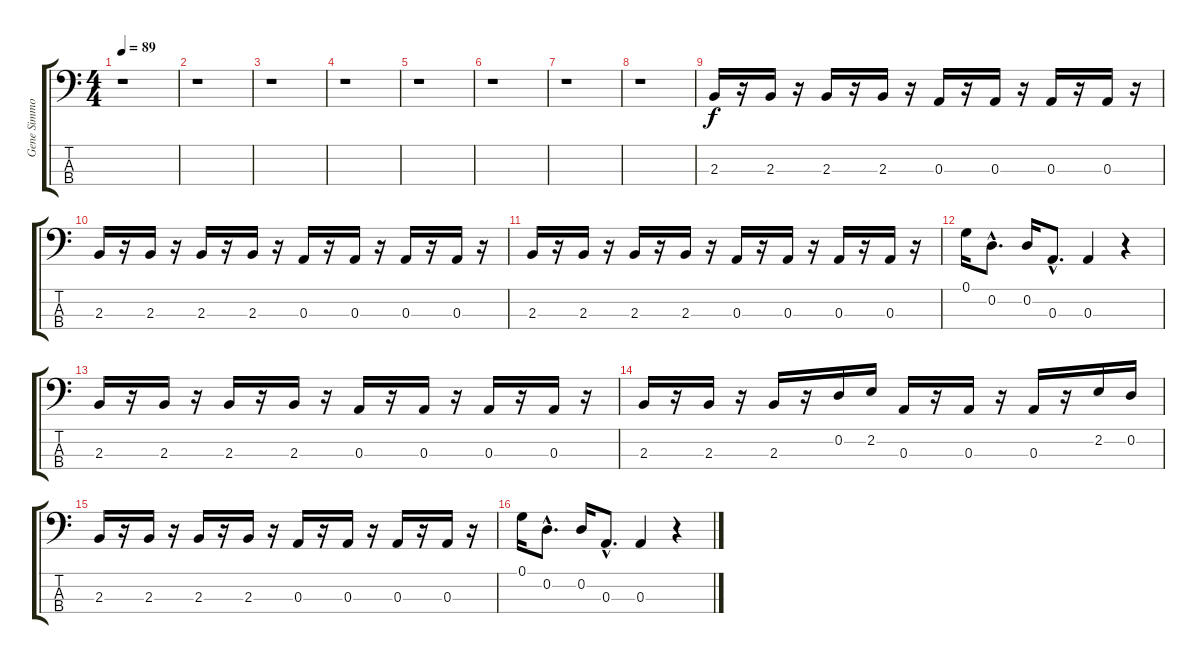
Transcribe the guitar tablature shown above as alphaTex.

\track ("Gene Simmons (The Demon)" "Gene Simmo") {instrument electricbasspick}
\staff {score tabs}
\tuning (G2 D2 A1 E1) {hide}
\ts (4 4)
\tempo 89
\clef f4
\ks c
r.1{dy f instrument electricbasspick} |
r.1 |
r.1 |
r.1 |
r.1 |
r.1 |
r.1 |
r.1 |
2.3.16 r.16 2.3.16 r.16 2.3.16 r.16 2.3.16 r.16 0.3.16 r.16 0.3.16 r.16 0.3.16 r.16 0.3.16 r.16 |
2.3.16 r.16 2.3.16 r.16 2.3.16 r.16 2.3.16 r.16 0.3.16 r.16 0.3.16 r.16 0.3.16 r.16 0.3.16 r.16 |
2.3.16 r.16 2.3.16 r.16 2.3.16 r.16 2.3.16 r.16 0.3.16 r.16 0.3.16 r.16 0.3.16 r.16 0.3.16 r.16 |
0.1.16 0.2{hac}.8{d} 0.2.16 0.3{hac}.8{d} 0.3.4 r.4 |
2.3.16 r.16 2.3.16 r.16 2.3.16 r.16 2.3.16 r.16 0.3.16 r.16 0.3.16 r.16 0.3.16 r.16 0.3.16 r.16 |
2.3.16 r.16 2.3.16 r.16 2.3.16 r.16 0.2.16 2.2.16 0.3.16 r.16 0.3.16 r.16 0.3.16 r.16 2.2.16 0.2.16 |
2.3.16 r.16 2.3.16 r.16 2.3.16 r.16 2.3.16 r.16 0.3.16 r.16 0.3.16 r.16 0.3.16 r.16 0.3.16 r.16 |
0.1.16 0.2{hac}.8{d} 0.2.16 0.3{hac}.8{d} 0.3.4 r.4
